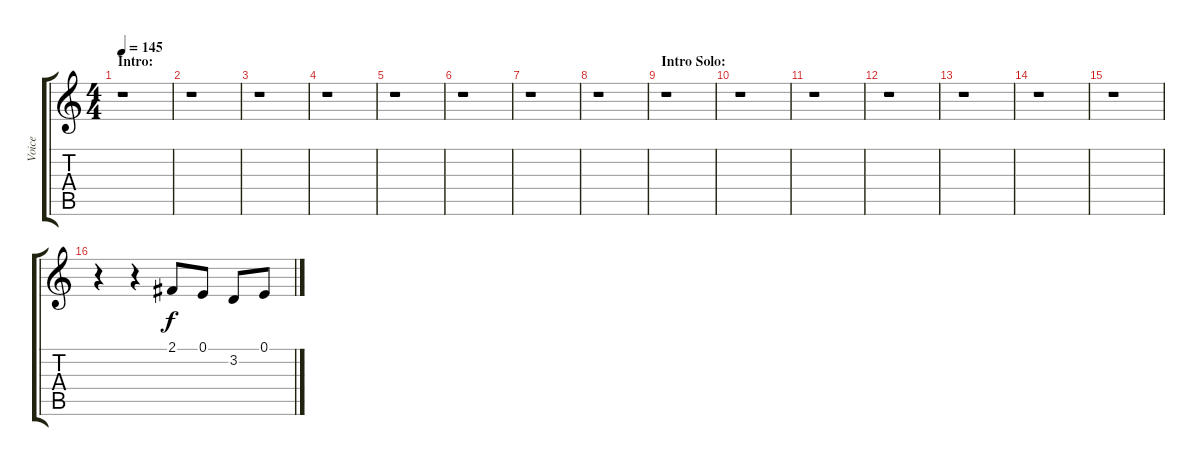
\track ("Voice" "Voice") {instrument oboe}
\staff {score tabs}
\tuning (E4 B3 G3 D3 A2 E2) {hide}
\ts (4 4)
\section ("" "Intro:")
\tempo 145
\clef g2
\ks c
r.1{dy f instrument oboe} |
r.1 |
r.1 |
r.1 |
r.1 |
r.1 |
r.1 |
r.1 |
\section ("" "Intro Solo:")
r.1 |
r.1 |
r.1 |
r.1 |
r.1 |
r.1 |
r.1 |
r.4 r.4 2.1.8 0.1.8 3.2.8 0.1.8
